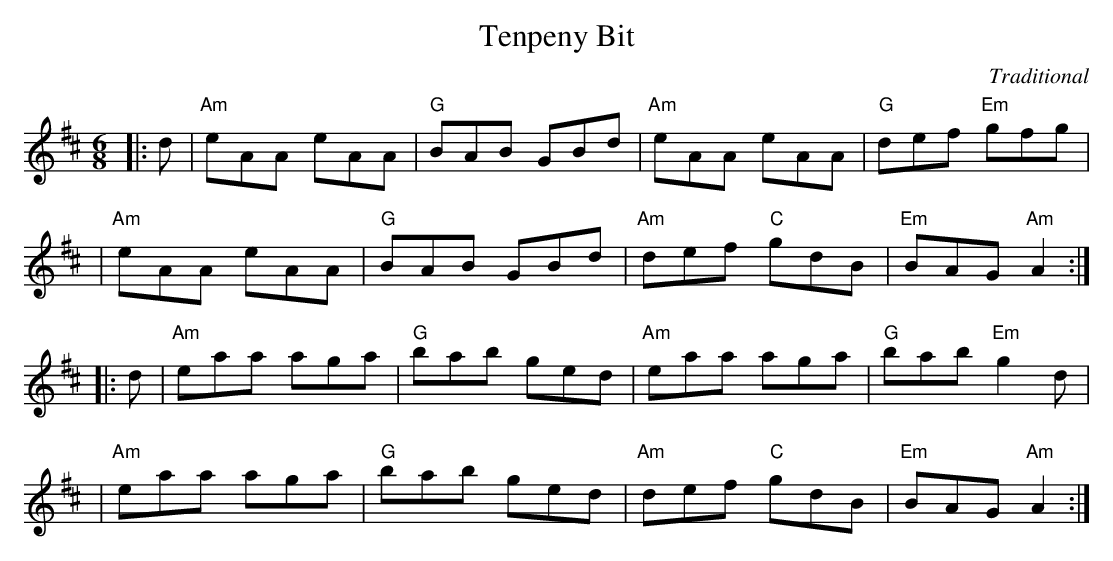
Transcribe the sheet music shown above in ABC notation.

X:1
T:Tenpeny Bit
C:Traditional
L:1/8
M:6/8
K:D
V:1
|: d | "Am" eAA eAA | "G" BAB GBd | "Am" eAA eAA | "G" def "Em" gfg  |$
     | "Am" eAA eAA | "G" BAB GBd | "Am" def "C" gdB | "Em" BAG "Am" A2 :|$
|: d | "Am" eaa aga | "G" bab ged | "Am" eaa aga | "G" bab "Em" g2 d |$
     | "Am" eaa aga | "G" bab ged | "Am" def "C" gdB | "Em" BAG "Am" A2  :|$
